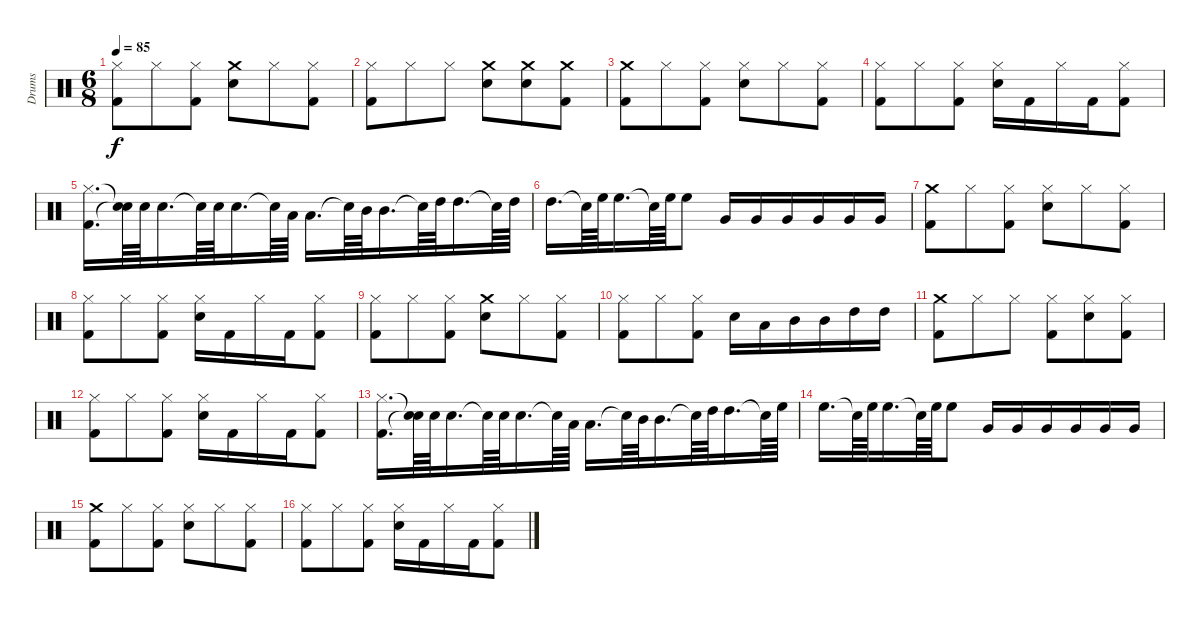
\track ("Drums" "Drums") {instrument percussion}
\staff {score}
\articulation defaults
\ts (6 8)
\tempo 85
\clef neutral
\ks c
("Kick (hit) 2" "Hi-Hat (closed)").8{dy f} "Hi-Hat (closed)".8 ("Kick (hit) 2" "Hi-Hat (closed)").8 ("Crash medium (hit)" "Snare (hit) 2").8 "Hi-Hat (closed)".8 ("Kick (hit) 2" "Hi-Hat (closed)").8 |
("Hi-Hat (closed)" "Kick (hit) 2").8 "Hi-Hat (closed)".8 "Hi-Hat (closed)".8 ("Crash medium (hit)" "Snare (hit) 2").8 ("Crash medium (hit)" "Snare (hit) 2").8 ("Kick (hit) 2" "Crash medium (hit)").8 |
("Crash medium (hit)" "Kick (hit) 2").8 "Hi-Hat (closed)".8 ("Hi-Hat (closed)" "Kick (hit) 2").8 ("Snare (hit) 2" "Hi-Hat (closed)").8 "Hi-Hat (closed)".8 ("Hi-Hat (closed)" "Kick (hit) 2").8 |
("Hi-Hat (closed)" "Kick (hit) 2").8 "Hi-Hat (closed)".8 ("Kick (hit) 2" "Hi-Hat (closed)").8 ("Hi-Hat (closed)" "Snare (hit) 2").16 "Kick (hit) 2".16 "Hi-Hat (closed)".16 "Kick (hit) 2".16 ("Kick (hit) 2" "Hi-Hat (closed)").8 |
("Kick (hit) 2" "Hi-Hat (closed)").16{d} ("Snare (hit)"{t} "Snare (hit)"{t}).64 "Snare (hit) 2".64 "Snare (hit) 2".16{d} "Snare (hit)"{t}.64 "Snare (hit) 2".64 "Snare (hit) 2".16{d} "Snare (hit)"{t}.64 "Low Tom (hit)".64 "Low Tom (hit)".16{d} "Snare (hit)"{t}.64 "Mid Tom (hit)".64 "Mid Tom (hit)".16{d} "Snare (hit)"{t}.64 "High Tom (hit)".64 "High Tom (hit)".16{d} "Snare (hit)"{t}.64 "High Tom (hit)".64 |
"High Tom (hit)".16{d} "Snare (hit)"{t}.64 "High Floor Tom (hit)".64 "High Floor Tom (hit)".16{d} "Snare (hit)"{t}.64 "High Floor Tom (hit)".64 "High Floor Tom (hit)".8 "Very Low Tom (hit)".16 "Very Low Tom (hit)".16 "Very Low Tom (hit)".16 "Very Low Tom (hit)".16 "Very Low Tom (hit)".16 "Very Low Tom (hit)".16 |
("Kick (hit) 2" "Crash medium (hit)").8 "Hi-Hat (closed)".8 ("Kick (hit) 2" "Hi-Hat (closed)").8 ("Snare (hit) 2" "Hi-Hat (closed)").8 "Hi-Hat (closed)".8 ("Kick (hit) 2" "Hi-Hat (closed)").8 |
("Hi-Hat (closed)" "Kick (hit) 2").8 "Hi-Hat (closed)".8 ("Kick (hit) 2" "Hi-Hat (closed)").8 ("Snare (hit) 2" "Hi-Hat (closed)").16 "Kick (hit) 2".16 "Hi-Hat (closed)".16 "Kick (hit) 2".16 ("Kick (hit) 2" "Hi-Hat (closed)").8 |
("Kick (hit) 2" "Hi-Hat (closed)").8 "Hi-Hat (closed)".8 ("Kick (hit) 2" "Hi-Hat (closed)").8 ("Crash medium (hit)" "Snare (hit) 2").8 "Hi-Hat (closed)".8 ("Kick (hit) 2" "Hi-Hat (closed)").8 |
("Hi-Hat (closed)" "Kick (hit) 2").8 "Hi-Hat (closed)".8 ("Hi-Hat (closed)" "Kick (hit) 2").8 "Snare (hit) 2".16 "Low Tom (hit)".16 "Mid Tom (hit)".16 "Mid Tom (hit)".16 "High Tom (hit)".16 "High Tom (hit)".16 |
("Crash medium (hit)" "Kick (hit) 2").8 "Hi-Hat (closed)".8 "Hi-Hat (closed)".8 ("Kick (hit) 2" "Hi-Hat (closed)").8 ("Snare (hit) 2" "Hi-Hat (closed)").8 ("Kick (hit) 2" "Hi-Hat (closed)").8 |
("Hi-Hat (closed)" "Kick (hit) 2").8 "Hi-Hat (closed)".8 ("Kick (hit) 2" "Hi-Hat (closed)").8 ("Hi-Hat (closed)" "Snare (hit) 2").16 "Kick (hit) 2".16 "Hi-Hat (closed)".16 "Kick (hit) 2".16 ("Kick (hit) 2" "Hi-Hat (closed)").8 |
("Kick (hit) 2" "Hi-Hat (closed)").16{d} ("Snare (hit)"{t} "Snare (hit)"{t}).64 "Snare (hit) 2".64 "Snare (hit) 2".16{d} "Snare (hit)"{t}.64 "Snare (hit) 2".64 "Snare (hit) 2".16{d} "Snare (hit)"{t}.64 "Low Tom (hit)".64 "Low Tom (hit)".16{d} "Snare (hit)"{t}.64 "Mid Tom (hit)".64 "Mid Tom (hit)".16{d} "Snare (hit)"{t}.64 "High Tom (hit)".64 "High Tom (hit)".16{d} "Snare (hit)"{t}.64 "High Floor Tom (hit)".64 |
"High Floor Tom (hit)".16{d} "Snare (hit)"{t}.64 "High Floor Tom (hit)".64 "High Floor Tom (hit)".16{d} "Snare (hit)"{t}.64 "High Floor Tom (hit)".64 "High Floor Tom (hit)".8 "Very Low Tom (hit)".16 "Very Low Tom (hit)".16 "Very Low Tom (hit)".16 "Very Low Tom (hit)".16 "Very Low Tom (hit)".16 "Very Low Tom (hit)".16 |
("Kick (hit) 2" "Crash medium (hit)").8 "Hi-Hat (closed)".8 ("Kick (hit) 2" "Hi-Hat (closed)").8 ("Snare (hit) 2" "Hi-Hat (closed)").8 "Hi-Hat (closed)".8 ("Kick (hit) 2" "Hi-Hat (closed)").8 |
("Hi-Hat (closed)" "Kick (hit) 2").8 "Hi-Hat (closed)".8 ("Kick (hit) 2" "Hi-Hat (closed)").8 ("Snare (hit) 2" "Hi-Hat (closed)").16 "Kick (hit) 2".16 "Hi-Hat (closed)".16 "Kick (hit) 2".16 ("Kick (hit) 2" "Hi-Hat (closed)").8
